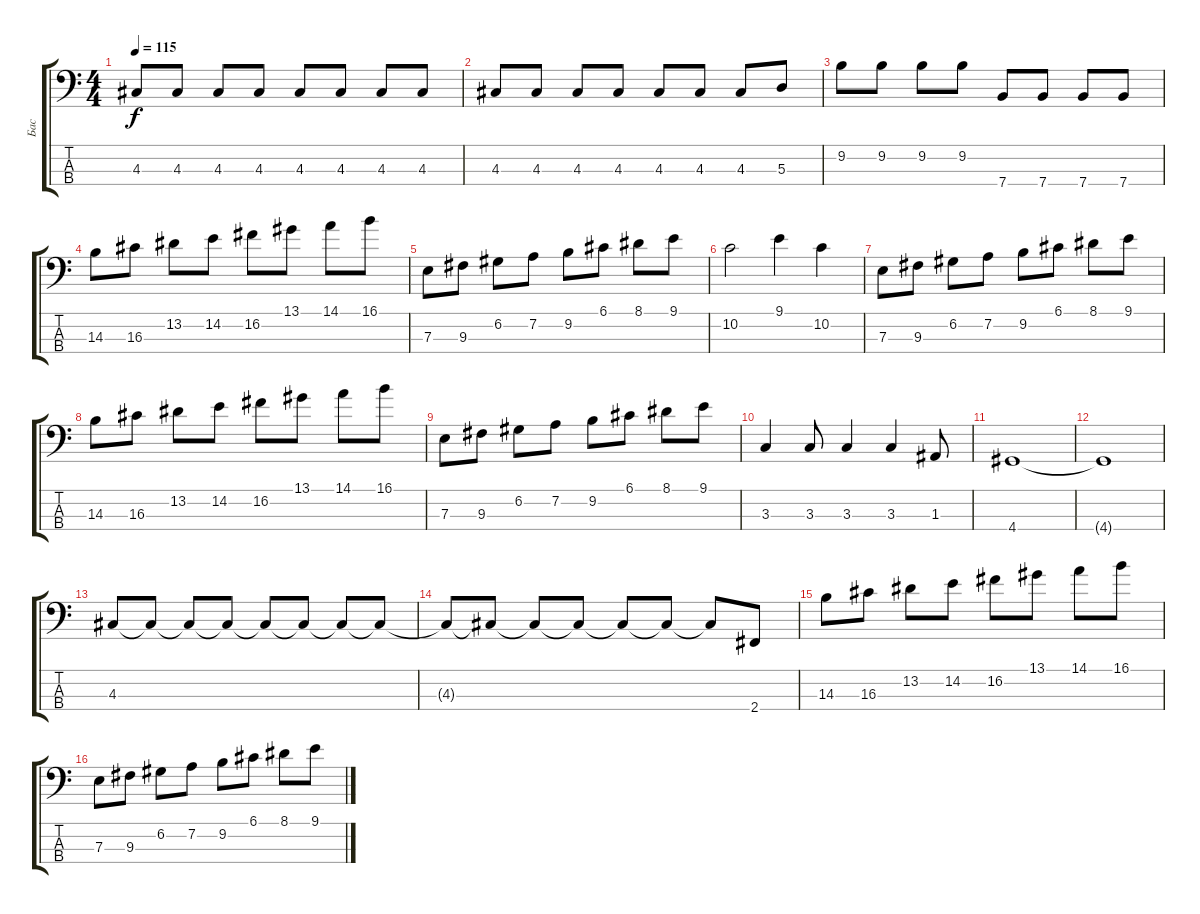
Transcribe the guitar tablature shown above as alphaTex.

\track ("Бас" "Бас") {instrument electricbassfinger}
\staff {score tabs}
\tuning (G2 D2 A1 E1) {hide}
\ts (4 4)
\tempo 115
\clef f4
\ks c
4.3.8{dy f} 4.3.8 4.3.8 4.3.8 4.3.8 4.3.8 4.3.8 4.3.8 |
4.3.8 4.3.8 4.3.8 4.3.8 4.3.8 4.3.8 4.3.8 5.3.8 |
9.2.8 9.2.8 9.2.8 9.2.8 7.4.8 7.4.8 7.4.8 7.4.8 |
14.3.8 16.3.8 13.2.8 14.2.8 16.2.8 13.1.8 14.1.8 16.1.8 |
7.3.8 9.3.8 6.2.8 7.2.8 9.2.8 6.1.8 8.1.8 9.1.8 |
10.2.2 9.1.4 10.2.4 |
7.3.8 9.3.8 6.2.8 7.2.8 9.2.8 6.1.8 8.1.8 9.1.8 |
14.3.8 16.3.8 13.2.8 14.2.8 16.2.8 13.1.8 14.1.8 16.1.8 |
7.3.8 9.3.8 6.2.8 7.2.8 9.2.8 6.1.8 8.1.8 9.1.8 |
3.3.4 3.3.8 3.3.4 3.3.4 1.3.8 |
4.4.1 |
4.4{t}.1 |
4.3.8 4.3{t}.8 4.3{t}.8 4.3{t}.8 4.3{t}.8 4.3{t}.8 4.3{t}.8 4.3{t}.8 |
4.3{t}.8 4.3{t}.8 4.3{t}.8 4.3{t}.8 4.3{t}.8 4.3{t}.8 4.3{t}.8 2.4.8 |
14.3.8 16.3.8 13.2.8 14.2.8 16.2.8 13.1.8 14.1.8 16.1.8 |
7.3.8 9.3.8 6.2.8 7.2.8 9.2.8 6.1.8 8.1.8 9.1.8
